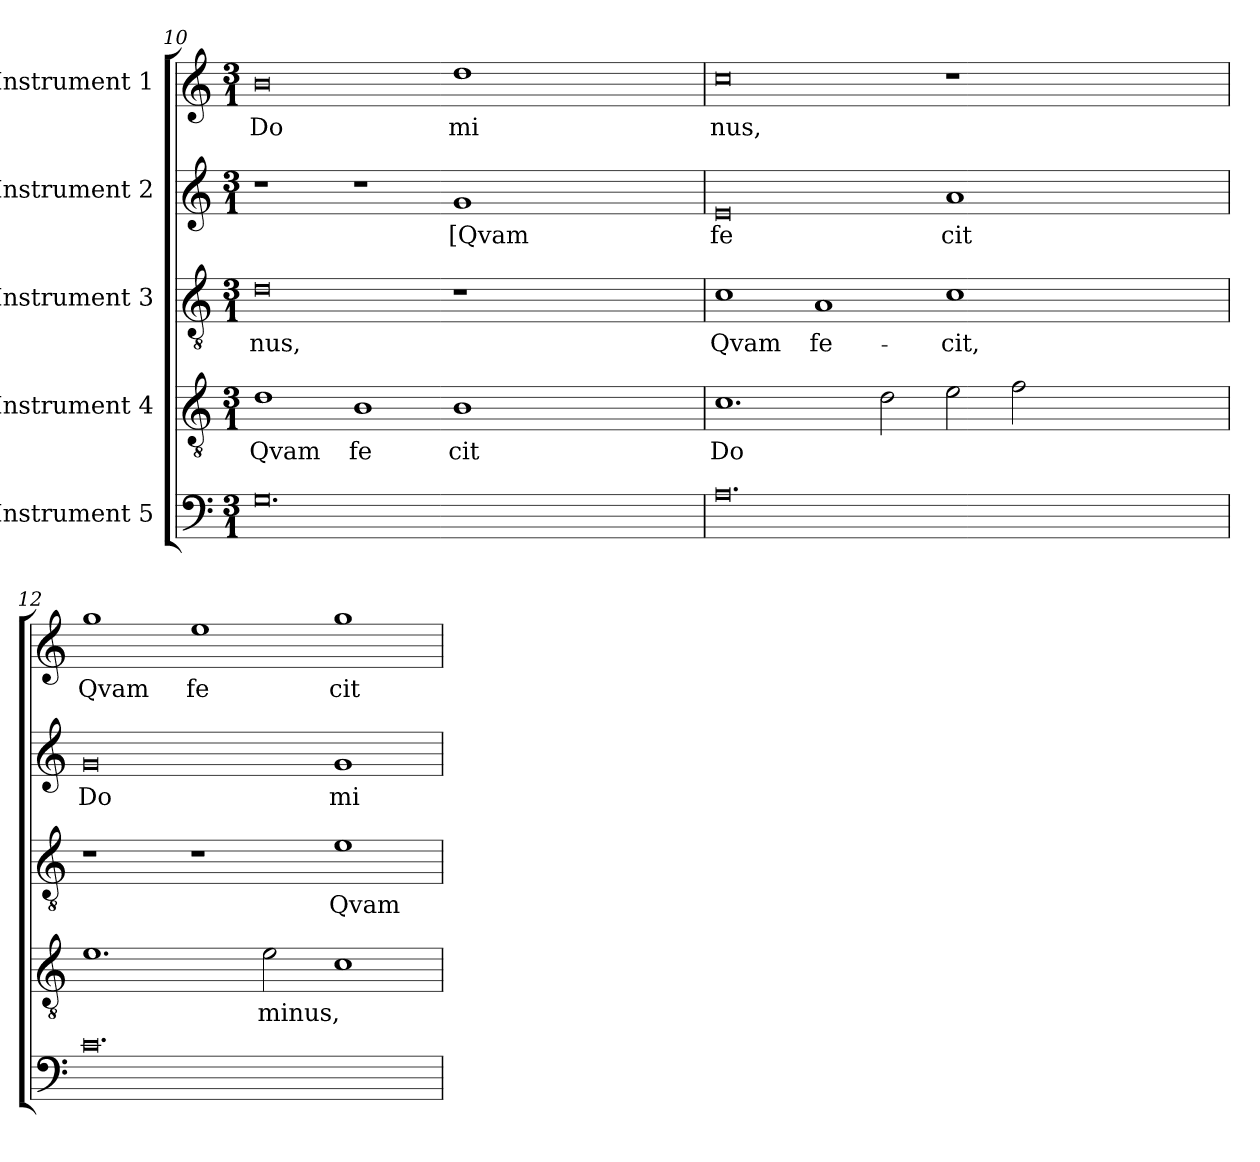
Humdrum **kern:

**kern	**kern	**text	**kern	**text	**kern	**text	**kern	**text
*part5	*part4	*part4	*part3	*part3	*part2	*part2	*part1	*part1
*staff5	*staff4	*staff4	*staff3	*staff3	*staff2	*staff2	*staff1	*staff1
*I"Instrument 5	*I"Instrument 4	*	*I"Instrument 3	*	*I"Instrument 2	*	*I"Instrument 1	*
*clefF4	*clefGv2	*	*clefGv2	*	*clefG2	*	*clefG2	*
*M3/1	*M3/1	*	*M3/1	*	*M3/1	*	*M3/1	*
=10	=10	=10	=10	=10	=10	=10	=10	=10
!	!	!LO:LY:b:cj	!	!LO:LY:b:cj	!	!	!	!LO:LY:b:cj
0.G	1d	Qvam	0d	-nus,	1r	.	0b	Do
!	!	!LO:LY:b:cj	!	!	!	!	!	!
.	1B	fe	.	.	1r	.	.	.
!	!	!LO:LY:b:cj	!LO:N:vis=1	!	!	!LO:LY:b:cj	!	!LO:LY:b:cj
.	1B	cit	0.r	.	1g	[Qvam	1dd	mi
0ryy	0ryy	.	.	.	0ryy	.	0ryy	.
=11	=11	=11	=11	=11	=11	=11	=11	=11
!	!	!LO:LY:b:cj	!	!LO:LY:b:cj	!	!LO:LY:b:cj	!	!LO:LY:b:cj
0.A	1.c	Do	1c	Qvam	0e	fe	0cc	nus,
!	!	!	!	!LO:LY:b:cj	!	!	!	!
.	.	.	1A	fe-	.	.	.	.
.	2d\	.	.	.	.	.	.	.
!	!	!	!	!LO:LY:b:cj	!	!LO:LY:b:cj	!LO:N:vis=1	!
.	2e\	.	1c	-cit,	1a	cit	0.r	.
.	2f\	.	.	.	.	.	.	.
0ryy	0ryy	.	0ryy	.	0ryy	.	.	.
=12	=12	=12	=12	=12	=12	=12	=12	=12
!	!	!	!	!	!	!LO:LY:b:cj	!	!LO:LY:b:cj
0.c	1.e	.	1r	.	0g	Do	1gg	Qvam
!	!	!	!	!	!	!	!	!LO:LY:b:cj
.	.	.	1r	.	.	.	1ee	fe
!	!	!LO:LY:b	!	!	!	!	!	!
.	2e\	minus,	.	.	.	.	.	.
!	!	!	!	!LO:LY:b:cj	!	!LO:LY:b:cj	!	!LO:LY:b:cj
.	1c	.	1e	Qvam	1g	mi	1gg	cit
=	=	=	=	=	=	=	=	=
*-	*-	*-	*-	*-	*-	*-	*-	*-
